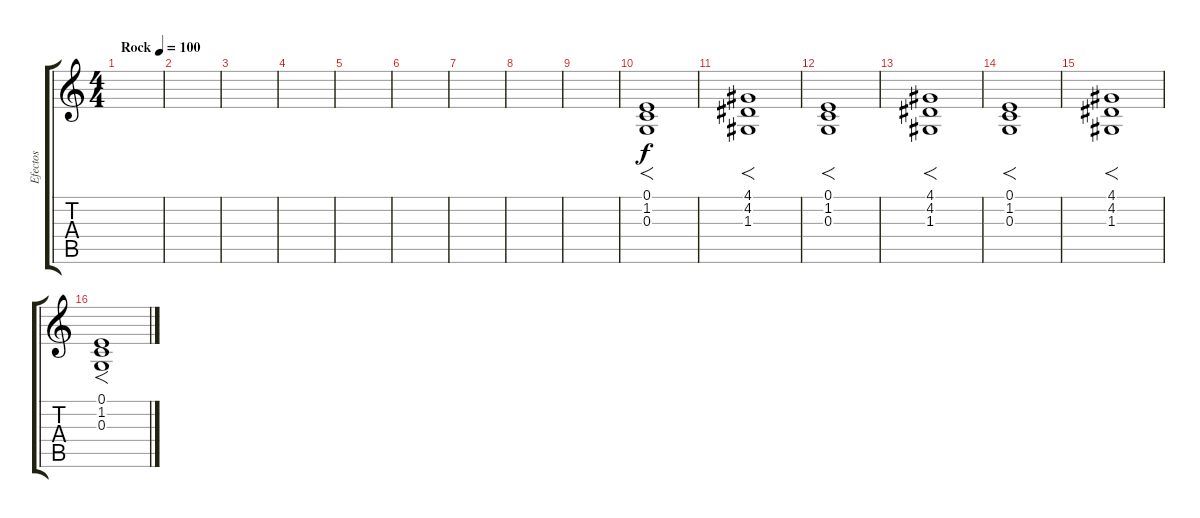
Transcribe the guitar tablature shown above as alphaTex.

\track ("Efectos" "Efectos") {instrument reedorgan}
\staff {score tabs}
\tuning (E4 B3 G3 D3 A2 E2) {hide}
\ts (4 4)
\tempo (100 "Rock")
\clef g2
\ks c
|
|
|
|
|
|
|
|
|
(0.1 1.2 0.3).1{f} |
(4.1 4.2 1.3).1{f} |
(0.1 1.2 0.3).1{f} |
(4.1 4.2 1.3).1{f} |
(0.1 1.2 0.3).1{f} |
(4.1 4.2 1.3).1{f} |
(0.1 1.2 0.3).1{f}
